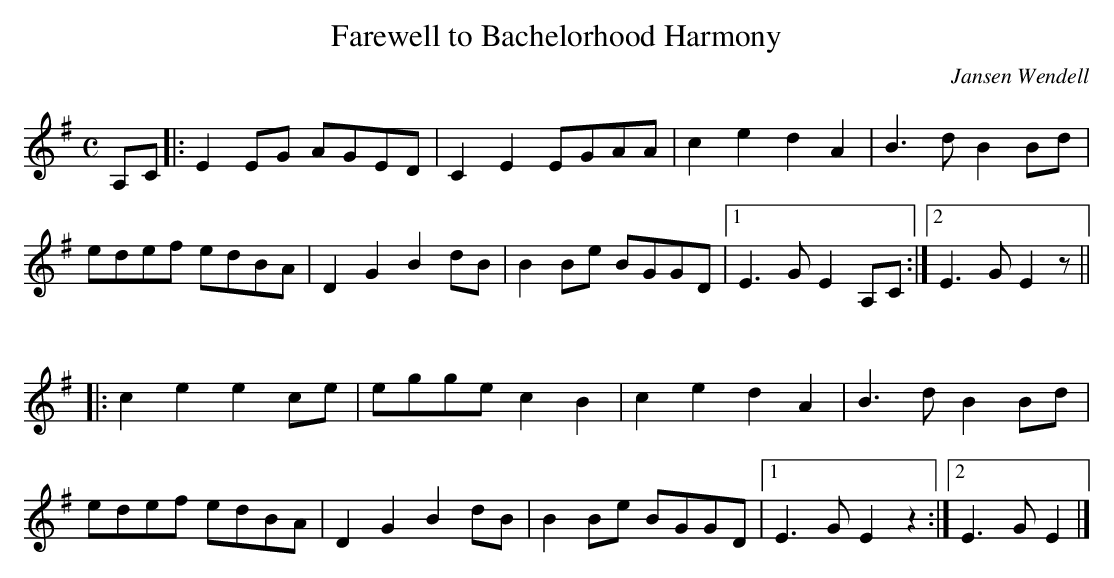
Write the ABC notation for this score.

X:1
T:Farewell to Bachelorhood Harmony
C:Jansen Wendell
M:C
K:G
A,C|:E2EG AGED|C2E2EGAA|c2e2d2A2|B3dB2Bd|
edef edBA|D2G2B2dB|B2Be BGGD|1E3GE2A,C:|2E3GE2z||
%%vskip .25in
|:c2e2e2ce|egge c2B2|c2e2d2A2|B3dB2Bd|
edef edBA|D2G2B2dB|B2Be BGGD|1E3GE2z2:|2E3GE2|]
